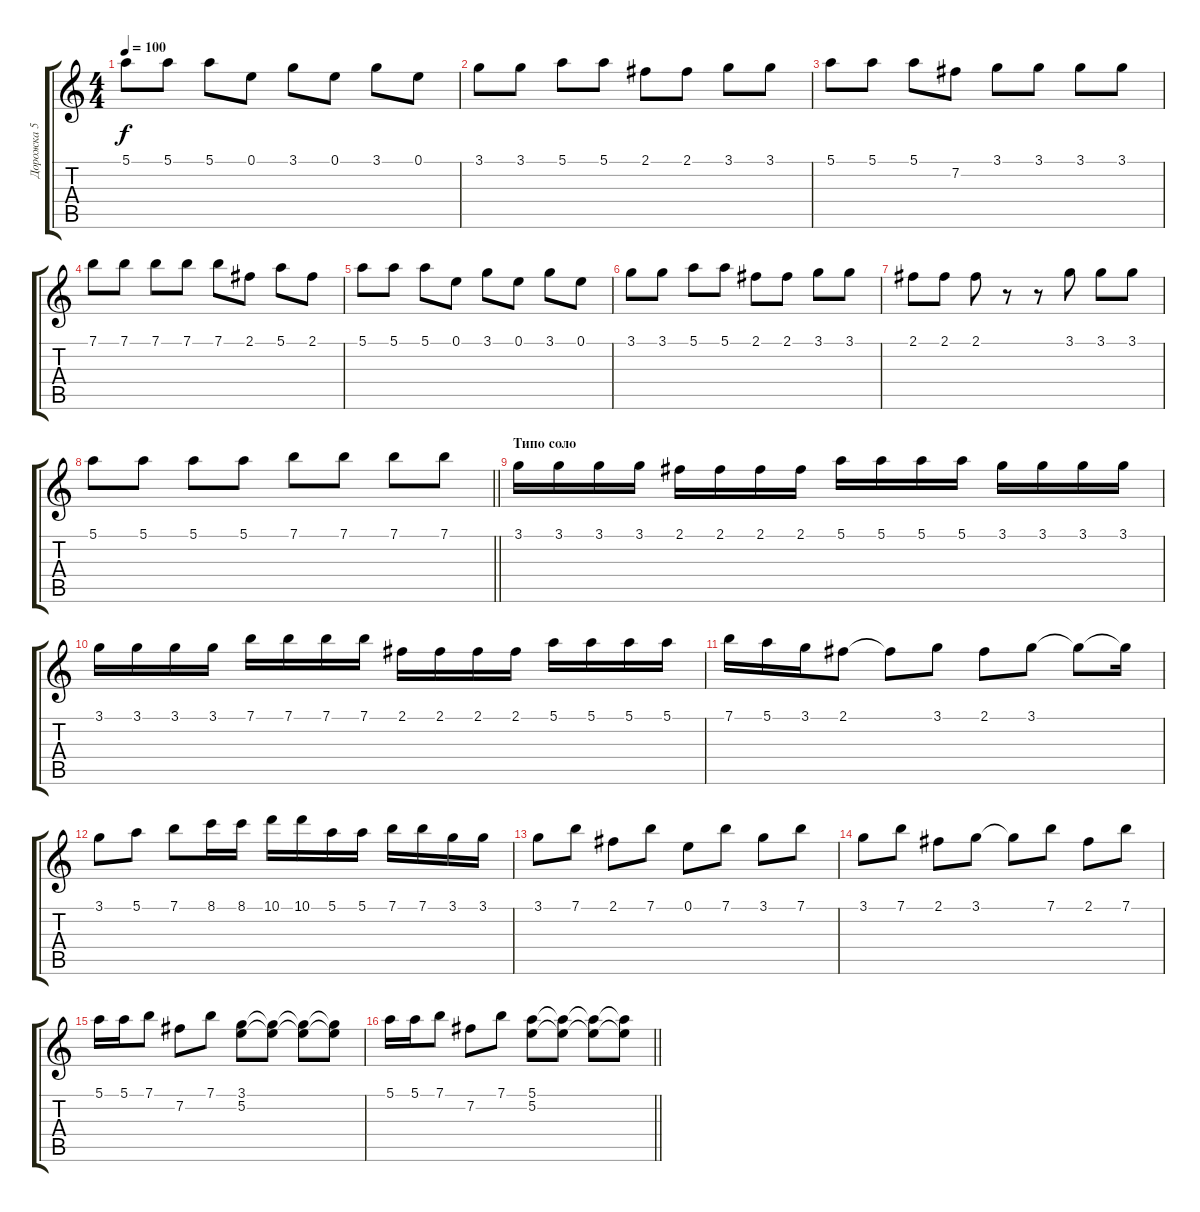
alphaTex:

\track ("Дорожка 5" "Дорожка 5") {instrument overdrivenguitar}
\staff {score tabs}
\tuning (E4 B3 G3 D3 A2 E2) {hide}
\ts (4 4)
\tempo 100
\clef g2
\ks c
5.1.8{dy f} 5.1.8 5.1.8 0.1.8 3.1.8 0.1.8 3.1.8 0.1.8 |
3.1.8 3.1.8 5.1.8 5.1.8 2.1.8 2.1.8 3.1.8 3.1.8 |
5.1.8 5.1.8 5.1.8 7.2.8 3.1.8 3.1.8 3.1.8 3.1.8 |
7.1.8 7.1.8 7.1.8 7.1.8 7.1.8 2.1.8 5.1.8 2.1.8 |
5.1.8 5.1.8 5.1.8 0.1.8 3.1.8 0.1.8 3.1.8 0.1.8 |
3.1.8 3.1.8 5.1.8 5.1.8 2.1.8 2.1.8 3.1.8 3.1.8 |
2.1.8 2.1.8 2.1.8 r.8 r.8 3.1.8 3.1.8 3.1.8 |
\barLineRight lightlight
5.1.8 5.1.8 5.1.8 5.1.8 7.1.8 7.1.8 7.1.8 7.1.8 |
\section ("" "Типо соло")
3.1.16 3.1.16 3.1.16 3.1.16 2.1.16 2.1.16 2.1.16 2.1.16 5.1.16 5.1.16 5.1.16 5.1.16 3.1.16 3.1.16 3.1.16 3.1.16 |
3.1.16 3.1.16 3.1.16 3.1.16 7.1.16 7.1.16 7.1.16 7.1.16 2.1.16 2.1.16 2.1.16 2.1.16 5.1.16 5.1.16 5.1.16 5.1.16 |
7.1.16 5.1.16 3.1.16 2.1.8 2.1{t}.8 3.1.8 2.1.8 3.1.8 3.1{t}.8 3.1{t}.16 |
3.1.8 5.1.8 7.1.8 8.1.16 8.1.16 10.1.16 10.1.16 5.1.16 5.1.16 7.1.16 7.1.16 3.1.16 3.1.16 |
3.1.8 7.1.8 2.1.8 7.1.8 0.1.8 7.1.8 3.1.8 7.1.8 |
3.1.8 7.1.8 2.1.8 3.1.8 3.1{t}.8 7.1.8 2.1.8 7.1.8 |
5.1.16 5.1.16 7.1.8 7.2.8 7.1.8 (3.1 5.2).8 (3.1{t} 5.2{t}).8 (3.1{t} 5.2{t}).8 (3.1{t} 5.2{t}).8 |
\barLineRight lightlight
5.1.16 5.1.16 7.1.8 7.2.8 7.1.8 (5.1 5.2).8 (5.1{t} 5.2{t}).8 (5.1{t} 5.2{t}).8 (5.1{t} 5.2{t}).8
